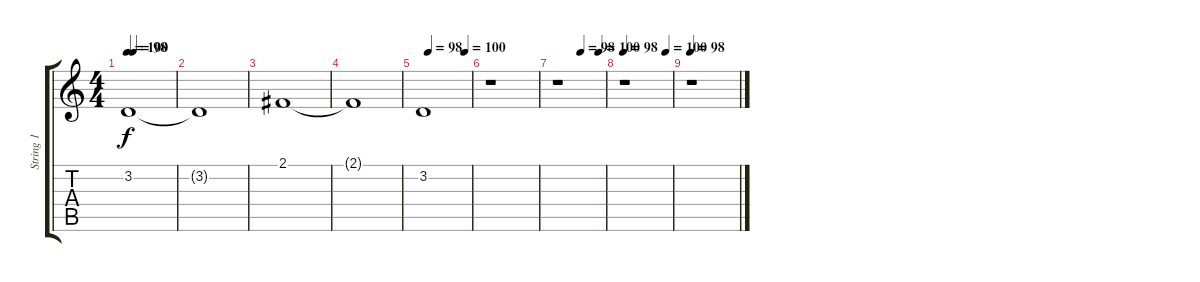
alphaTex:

\track ("String 1" "String 1") {instrument stringensemble1}
\staff {score tabs}
\tuning (E4 B3 G3 D3 A2 E2) {hide}
\ts (4 4)
\tempo 100
\tempo (98 0.125)
\clef g2
\ks c
3.2.1{dy f} |
3.2{t}.1 |
2.1.1 |
2.1{t}.1 |
\tempo (98 0.125)
\tempo (100 0.875)
3.2.1 |
r.1 |
\tempo (98 0.5)
\tempo (100 0.875)
r.1 |
\tempo 98
\tempo (100 0.875)
r.1 |
\tempo 98
r.1
